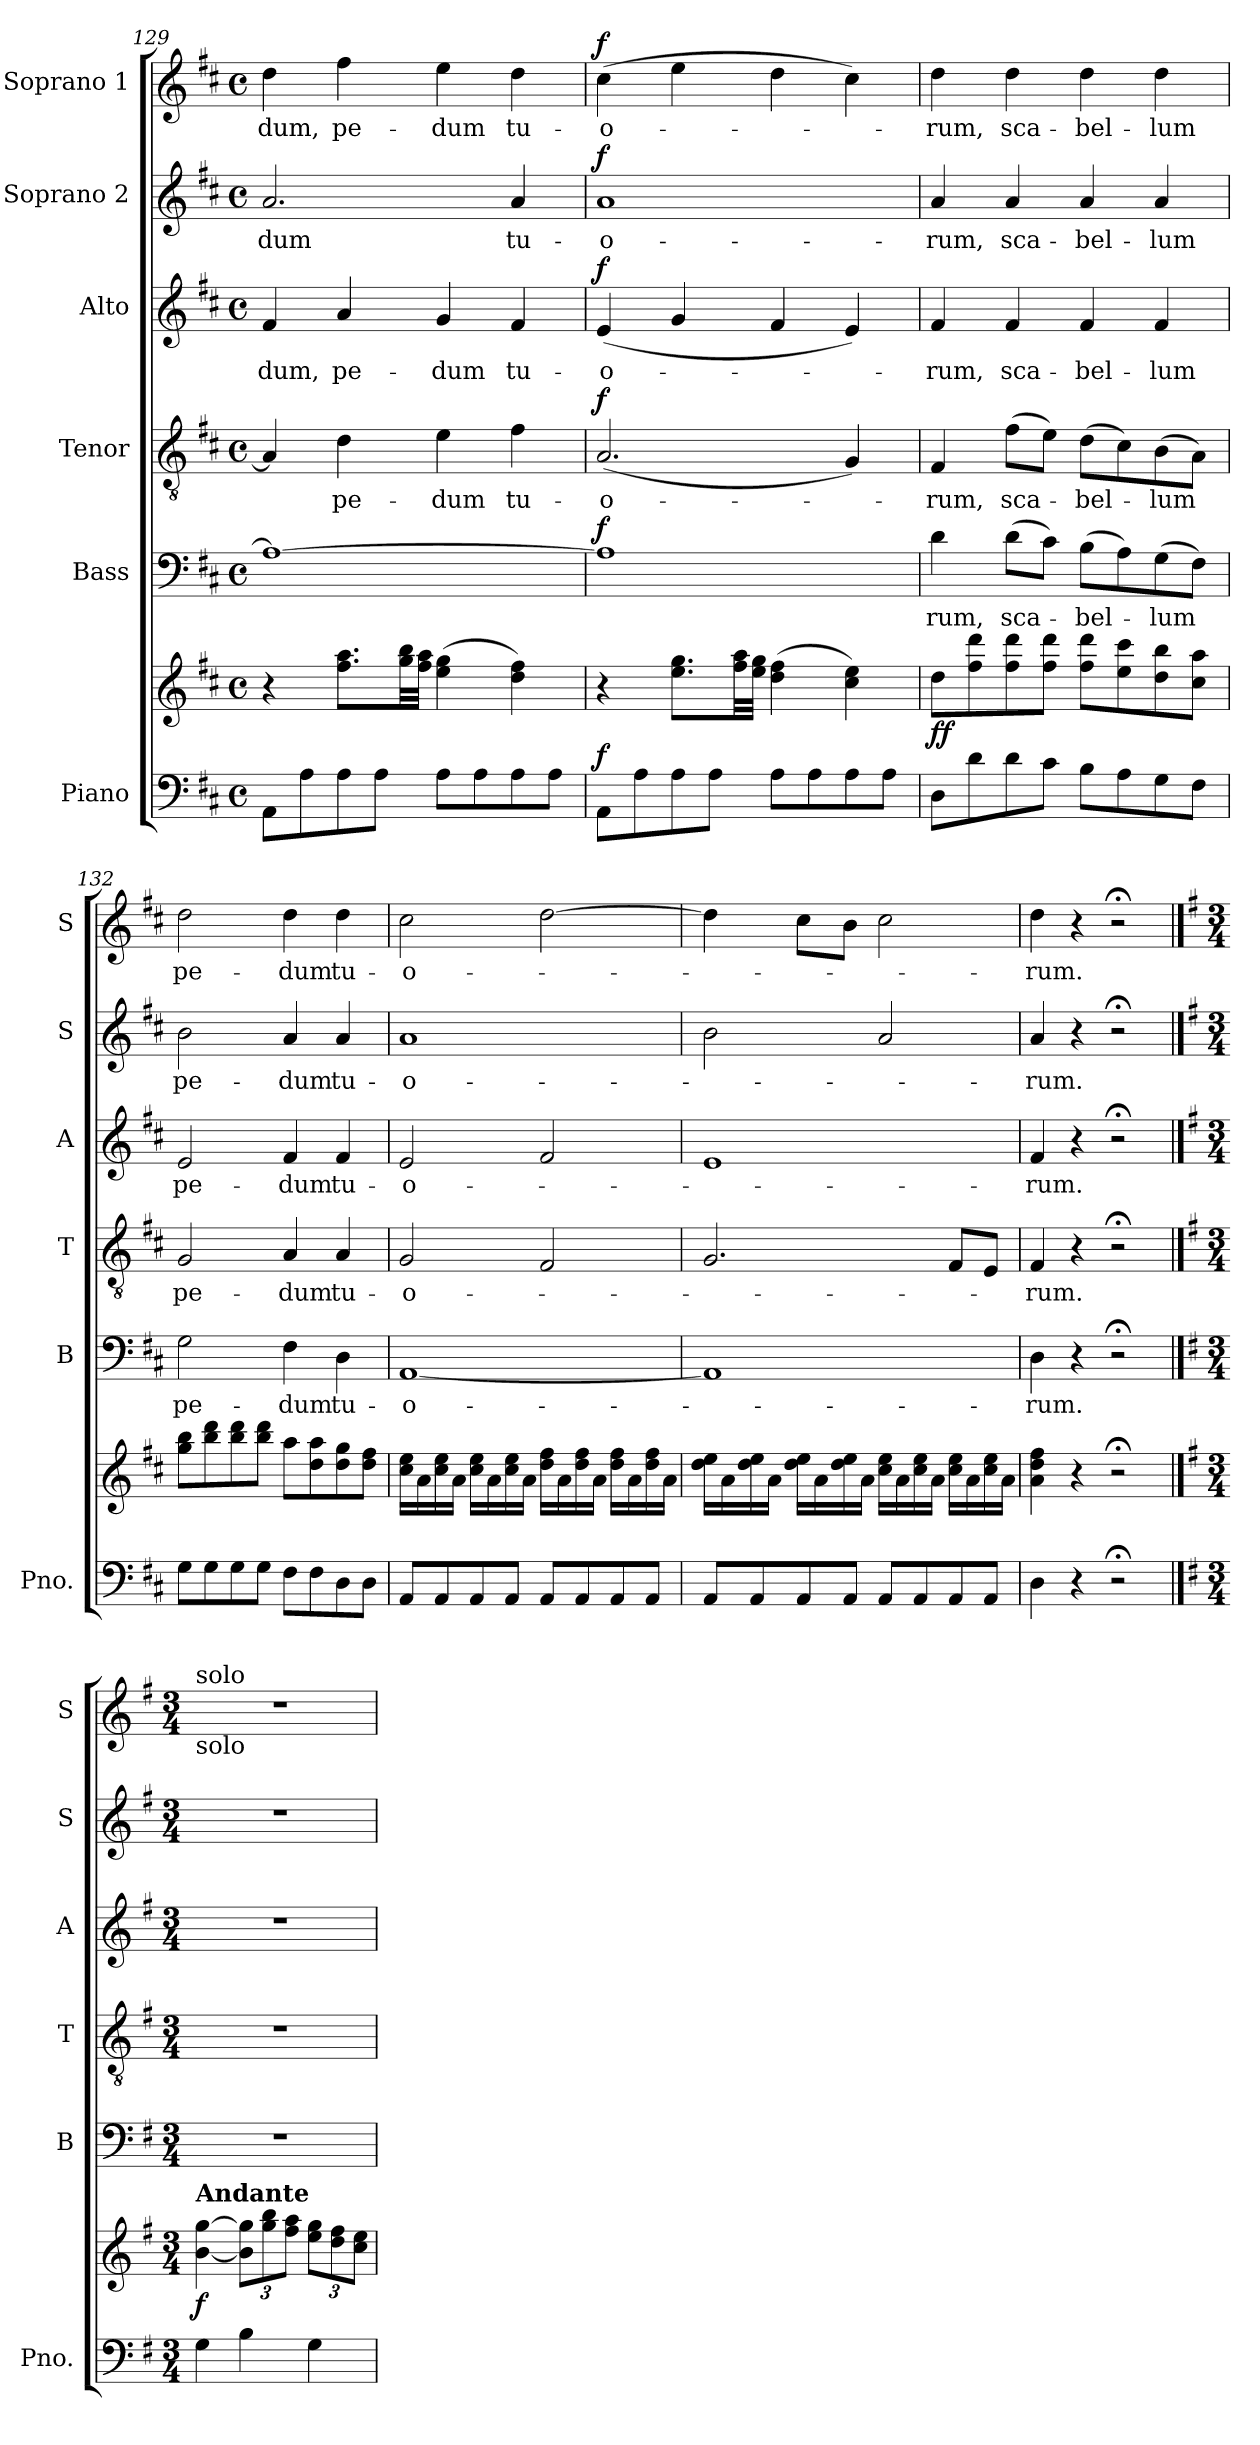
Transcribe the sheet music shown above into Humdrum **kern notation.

**kern	**kern	**dynam	**kern	**text	**dynam	**kern	**text	**dynam	**kern	**text	**dynam	**kern	**text	**dynam	**kern	**text	**dynam
*part6	*part6	*part6	*part5	*part5	*part5	*part4	*part4	*part4	*part3	*part3	*part3	*part2	*part2	*part2	*part1	*part1	*part1
*staff7	*staff6	*staff6/7	*staff5	*staff5	*staff5	*staff4	*staff4	*staff4	*staff3	*staff3	*staff3	*staff2	*staff2	*staff2	*staff1	*staff1	*staff1
*I"Piano	*	*	*I"Bass	*	*	*I"Tenor	*	*	*I"Alto	*	*	*I"Soprano 2	*	*	*I"Soprano 1	*	*
*I'Pno.	*	*	*I'B	*	*	*I'T	*	*	*I'A	*	*	*I'S	*	*	*I'S	*	*
*clefF4	*clefG2	*	*clefF4	*	*	*clefGv2	*	*	*clefG2	*	*	*clefG2	*	*	*clefG2	*	*
*k[f#c#]	*k[f#c#]	*	*k[f#c#]	*	*	*k[f#c#]	*	*	*k[f#c#]	*	*	*k[f#c#]	*	*	*k[f#c#]	*	*
*D:	*D:	*	*D:	*	*	*D:	*	*	*D:	*	*	*D:	*	*	*D:	*	*
*M4/4	*M4/4	*	*M4/4	*	*	*M4/4	*	*	*M4/4	*	*	*M4/4	*	*	*M4/4	*	*
*met(c)	*met(c)	*	*met(c)	*	*	*met(c)	*	*	*met(c)	*	*	*met(c)	*	*	*met(c)	*	*
=129	=129	=129	=129	=129	=129	=129	=129	=129	=129	=129	=129	=129	=129	=129	=129	=129	=129
!	!	!	!	!	!	!	!	!	!	!LO:LY:b	!	!	!LO:LY:b	!	!	!LO:LY:b	!
8AA\L	4r	.	1A_	.	.	4A/]	.	.	4f#/	-dum,	.	2.a/	-dum	.	4dd\	-dum,	.
8A\	.	.	.	.	.	.	.	.	.	.	.	.	.	.	.	.	.
!	!	!	!	!	!	!	!LO:LY:b	!	!	!LO:LY:b	!	!	!	!	!	!LO:LY:b	!
8A\	8.ff#\ 8.aa\L	.	.	.	.	4d\	pe-	.	4a/	pe-	.	.	.	.	4ff#\	pe-	.
8A\J	.	.	.	.	.	.	.	.	.	.	.	.	.	.	.	.	.
.	32gg\ 32bb\LL	.	.	.	.	.	.	.	.	.	.	.	.	.	.	.	.
.	32ff#\ 32aa\JJJ	.	.	.	.	.	.	.	.	.	.	.	.	.	.	.	.
!	!	!	!	!	!	!	!LO:LY:b	!	!	!LO:LY:b	!	!	!	!	!	!LO:LY:b	!
8A\L	(4ee\ 4gg\	.	.	.	.	4e\	-dum	.	4g/	-dum	.	.	.	.	4ee\	-dum	.
8A\	.	.	.	.	.	.	.	.	.	.	.	.	.	.	.	.	.
!	!	!	!	!	!	!	!LO:LY:b	!	!	!LO:LY:b	!	!	!LO:LY:b	!	!	!LO:LY:b	!
8A\	4dd\ 4ff#\)	.	.	.	.	4f#\	tu-	.	4f#/	tu-	.	4a/	tu-	.	4dd\	tu-	.
8A\J	.	.	.	.	.	.	.	.	.	.	.	.	.	.	.	.	.
!!LO:PB:g=z
=130	=130	=130	=130	=130	=130	=130	=130	=130	=130	=130	=130	=130	=130	=130	=130	=130	=130
!	!	!LO:DY:a=2	!	!	!LO:DY:a	!	!LO:LY:b	!LO:DY:a	!	!LO:LY:b	!LO:DY:a	!	!LO:LY:b	!LO:DY:a	!	!LO:LY:b	!LO:DY:a
8AA\L	4r	f	1A]	.	f	(2.A/	-o-	f	(<4e/	-o-	f	1a	-o-	f	(4cc#\	-o-	f
8A\	.	.	.	.	.	.	.	.	.	.	.	.	.	.	.	.	.
8A\	8.ee\ 8.gg\L	.	.	.	.	.	.	.	4g/	.	.	.	.	.	4ee\	.	.
8A\J	.	.	.	.	.	.	.	.	.	.	.	.	.	.	.	.	.
.	32ff#\ 32aa\LL	.	.	.	.	.	.	.	.	.	.	.	.	.	.	.	.
.	32ee\ 32gg\JJJ	.	.	.	.	.	.	.	.	.	.	.	.	.	.	.	.
8A\L	(4dd\ 4ff#\	.	.	.	.	.	.	.	4f#/	.	.	.	.	.	4dd\	.	.
8A\	.	.	.	.	.	.	.	.	.	.	.	.	.	.	.	.	.
8A\	4cc#\ 4ee\)	.	.	.	.	4G/)	.	.	4e/)	.	.	.	.	.	4cc#\)	.	.
8A\J	.	.	.	.	.	.	.	.	.	.	.	.	.	.	.	.	.
=131	=131	=131	=131	=131	=131	=131	=131	=131	=131	=131	=131	=131	=131	=131	=131	=131	=131
!	!	!LO:DY:b	!	!LO:LY:b	!	!	!LO:LY:b	!	!	!LO:LY:b	!	!	!LO:LY:b	!	!	!LO:LY:b	!
8D\L	8dd\L	ff	4d\	-rum,	.	4F#/	-rum,	.	4f#/	-rum,	.	4a/	-rum,	.	4dd\	-rum,	.
8d\	8ff#\ 8ddd\	.	.	.	.	.	.	.	.	.	.	.	.	.	.	.	.
!	!	!	!	!LO:LY:b	!	!	!LO:LY:b	!	!	!LO:LY:b	!	!	!LO:LY:b	!	!	!LO:LY:b	!
8d\	8ff#\ 8ddd\	.	(8d\L	sca-	.	(8f#\L	sca-	.	4f#/	sca-	.	4a/	sca-	.	4dd\	sca-	.
8c#\J	8ff#\ 8ddd\J	.	8c#\J)	.	.	8e\J)	.	.	.	.	.	.	.	.	.	.	.
!	!	!	!	!LO:LY:b	!	!	!LO:LY:b	!	!	!LO:LY:b	!	!	!LO:LY:b	!	!	!LO:LY:b	!
8B\L	8ff#\ 8ddd\L	.	(8B\L	-bel-	.	(8d\L	-bel-	.	4f#/	-bel-	.	4a/	-bel-	.	4dd\	-bel-	.
8A\	8ee\ 8ccc#\	.	8A\)	.	.	8c#\)	.	.	.	.	.	.	.	.	.	.	.
!	!	!	!	!LO:LY:b	!	!	!LO:LY:b	!	!	!LO:LY:b	!	!	!LO:LY:b	!	!	!LO:LY:b	!
8G\	8dd\ 8bb\	.	(8G\	-lum	.	(8B\	-lum	.	4f#/	-lum	.	4a/	-lum	.	4dd\	-lum	.
8F#\J	8cc#\ 8aa\J	.	8F#\J)	.	.	8A\J)	.	.	.	.	.	.	.	.	.	.	.
=132	=132	=132	=132	=132	=132	=132	=132	=132	=132	=132	=132	=132	=132	=132	=132	=132	=132
!	!	!	!	!LO:LY:b	!	!	!LO:LY:b	!	!	!LO:LY:b	!	!	!LO:LY:b	!	!	!LO:LY:b	!
8G\L	8gg\ 8bb\L	.	2G\	pe-	.	2G/	pe-	.	2e/	pe-	.	2b\	pe-	.	2dd\	pe-	.
8G\	8bb\ 8ddd\	.	.	.	.	.	.	.	.	.	.	.	.	.	.	.	.
8G\	8bb\ 8ddd\	.	.	.	.	.	.	.	.	.	.	.	.	.	.	.	.
8G\J	8bb\ 8ddd\J	.	.	.	.	.	.	.	.	.	.	.	.	.	.	.	.
!	!	!	!	!LO:LY:b	!	!	!LO:LY:b	!	!	!LO:LY:b	!	!	!LO:LY:b	!	!	!LO:LY:b	!
8F#\L	8aa\L	.	4F#\	-dum	.	4A/	-dum	.	4f#/	-dum	.	4a/	-dum	.	4dd\	-dum	.
8F#\	8dd\ 8aa\	.	.	.	.	.	.	.	.	.	.	.	.	.	.	.	.
!	!	!	!	!LO:LY:b	!	!	!LO:LY:b	!	!	!LO:LY:b	!	!	!LO:LY:b	!	!	!LO:LY:b	!
8D\	8dd\ 8gg\	.	4D\	tu-	.	4A/	tu-	.	4f#/	tu-	.	4a/	tu-	.	4dd\	tu-	.
8D\J	8dd\ 8ff#\J	.	.	.	.	.	.	.	.	.	.	.	.	.	.	.	.
!!LO:PB:g=z
=133	=133	=133	=133	=133	=133	=133	=133	=133	=133	=133	=133	=133	=133	=133	=133	=133	=133
!	!	!	!	!LO:LY:b	!	!	!LO:LY:b	!	!	!LO:LY:b	!	!	!LO:LY:b	!	!	!LO:LY:b	!
8AA/L	16cc#\ 16ee\LL	.	[1AA	-o-	.	2G/	-o-	.	2e/	-o-	.	1a	-o-	.	2cc#\	-o-	.
.	16a\	.	.	.	.	.	.	.	.	.	.	.	.	.	.	.	.
8AA/	16cc#\ 16ee\	.	.	.	.	.	.	.	.	.	.	.	.	.	.	.	.
.	16a\JJ	.	.	.	.	.	.	.	.	.	.	.	.	.	.	.	.
8AA/	16cc#\ 16ee\LL	.	.	.	.	.	.	.	.	.	.	.	.	.	.	.	.
.	16a\	.	.	.	.	.	.	.	.	.	.	.	.	.	.	.	.
8AA/J	16cc#\ 16ee\	.	.	.	.	.	.	.	.	.	.	.	.	.	.	.	.
.	16a\JJ	.	.	.	.	.	.	.	.	.	.	.	.	.	.	.	.
8AA/L	16dd\ 16ff#\LL	.	.	.	.	2F#/	.	.	2f#/	.	.	.	.	.	[2dd\	.	.
.	16a\	.	.	.	.	.	.	.	.	.	.	.	.	.	.	.	.
8AA/	16dd\ 16ff#\	.	.	.	.	.	.	.	.	.	.	.	.	.	.	.	.
.	16a\JJ	.	.	.	.	.	.	.	.	.	.	.	.	.	.	.	.
8AA/	16dd\ 16ff#\LL	.	.	.	.	.	.	.	.	.	.	.	.	.	.	.	.
.	16a\	.	.	.	.	.	.	.	.	.	.	.	.	.	.	.	.
8AA/J	16dd\ 16ff#\	.	.	.	.	.	.	.	.	.	.	.	.	.	.	.	.
.	16a\JJ	.	.	.	.	.	.	.	.	.	.	.	.	.	.	.	.
=134	=134	=134	=134	=134	=134	=134	=134	=134	=134	=134	=134	=134	=134	=134	=134	=134	=134
8AA/L	16dd\ 16ee\LL	.	1AA]	.	.	2.G/	.	.	1e	.	.	2b\	.	.	4dd\]	.	.
.	16a\	.	.	.	.	.	.	.	.	.	.	.	.	.	.	.	.
8AA/	16dd\ 16ee\	.	.	.	.	.	.	.	.	.	.	.	.	.	.	.	.
.	16a\JJ	.	.	.	.	.	.	.	.	.	.	.	.	.	.	.	.
8AA/	16dd\ 16ee\LL	.	.	.	.	.	.	.	.	.	.	.	.	.	8cc#\L	.	.
.	16a\	.	.	.	.	.	.	.	.	.	.	.	.	.	.	.	.
8AA/J	16dd\ 16ee\	.	.	.	.	.	.	.	.	.	.	.	.	.	8b\J	.	.
.	16a\JJ	.	.	.	.	.	.	.	.	.	.	.	.	.	.	.	.
8AA/L	16cc#\ 16ee\LL	.	.	.	.	.	.	.	.	.	.	2a/	.	.	2cc#\	.	.
.	16a\	.	.	.	.	.	.	.	.	.	.	.	.	.	.	.	.
8AA/	16cc#\ 16ee\	.	.	.	.	.	.	.	.	.	.	.	.	.	.	.	.
.	16a\JJ	.	.	.	.	.	.	.	.	.	.	.	.	.	.	.	.
8AA/	16cc#\ 16ee\LL	.	.	.	.	8F#/L	.	.	.	.	.	.	.	.	.	.	.
.	16a\	.	.	.	.	.	.	.	.	.	.	.	.	.	.	.	.
8AA/J	16cc#\ 16ee\	.	.	.	.	8E/J	.	.	.	.	.	.	.	.	.	.	.
.	16a\JJ	.	.	.	.	.	.	.	.	.	.	.	.	.	.	.	.
=135	=135	=135	=135	=135	=135	=135	=135	=135	=135	=135	=135	=135	=135	=135	=135	=135	=135
!	!	!	!	!LO:LY:b	!	!	!LO:LY:b	!	!	!LO:LY:b	!	!	!LO:LY:b	!	!	!LO:LY:b	!
4D\	4a\ 4dd\ 4ff#\	.	4D\	-rum.	.	4F#/	-rum.	.	4f#/	-rum.	.	4a/	-rum.	.	4dd\	-rum.	.
4r	4r	.	4r	.	.	4r	.	.	4r	.	.	4r	.	.	4r	.	.
2r;<	2r;<	.	2r;<	.	.	2r;<	.	.	2r;<	.	.	2r;<	.	.	2r;<	.	.
!!LO:LB:g=z
==135X1	==135X1	==135X1	==135X1	==135X1	==135X1	==135X1	==135X1	==135X1	==135X1	==135X1	==135X1	==135X1	==135X1	==135X1	==135X1	==135X1	==135X1
*k[f#]	*k[f#]	*	*k[f#]	*	*	*k[f#]	*	*	*k[f#]	*	*	*k[f#]	*	*	*k[f#]	*	*
*G:	*G:	*	*G:	*	*	*G:	*	*	*G:	*	*	*G:	*	*	*G:	*	*
*M3/4	*M3/4	*	*M3/4	*	*	*M3/4	*	*	*M3/4	*	*	*M3/4	*	*	*M3/4	*	*
!	!	!	!	!	!	!	!	!	!	!	!	!	!	!	!LO:TX:a:t=solo	!	!
!	!	!	!	!	!	!	!	!	!	!	!	!	!	!	!LO:TX:b:t=solo	!	!
!	!LO:TX:a:B:t=Andante	!	!	!	!	!	!	!	!	!	!	!	!	!	!	!	!
!	!	!LO:DY:b	!	!	!	!	!	!	!	!	!	!	!	!	!	!	!
4G\	[4b\ [4gg\	f	2.r	.	.	2.r	.	.	2.r	.	.	2.r	.	.	2.r	.	.
4B\	12b\] 12gg\]L	.	.	.	.	.	.	.	.	.	.	.	.	.	.	.	.
.	12gg\ 12bb\	.	.	.	.	.	.	.	.	.	.	.	.	.	.	.	.
.	12ff#\ 12aa\J	.	.	.	.	.	.	.	.	.	.	.	.	.	.	.	.
4G\	12ee\ 12gg\L	.	.	.	.	.	.	.	.	.	.	.	.	.	.	.	.
.	12dd\ 12ff#\	.	.	.	.	.	.	.	.	.	.	.	.	.	.	.	.
.	12cc\ 12ee\J	.	.	.	.	.	.	.	.	.	.	.	.	.	.	.	.
=	=	=	=	=	=	=	=	=	=	=	=	=	=	=	=	=	=
*-	*-	*-	*-	*-	*-	*-	*-	*-	*-	*-	*-	*-	*-	*-	*-	*-	*-
